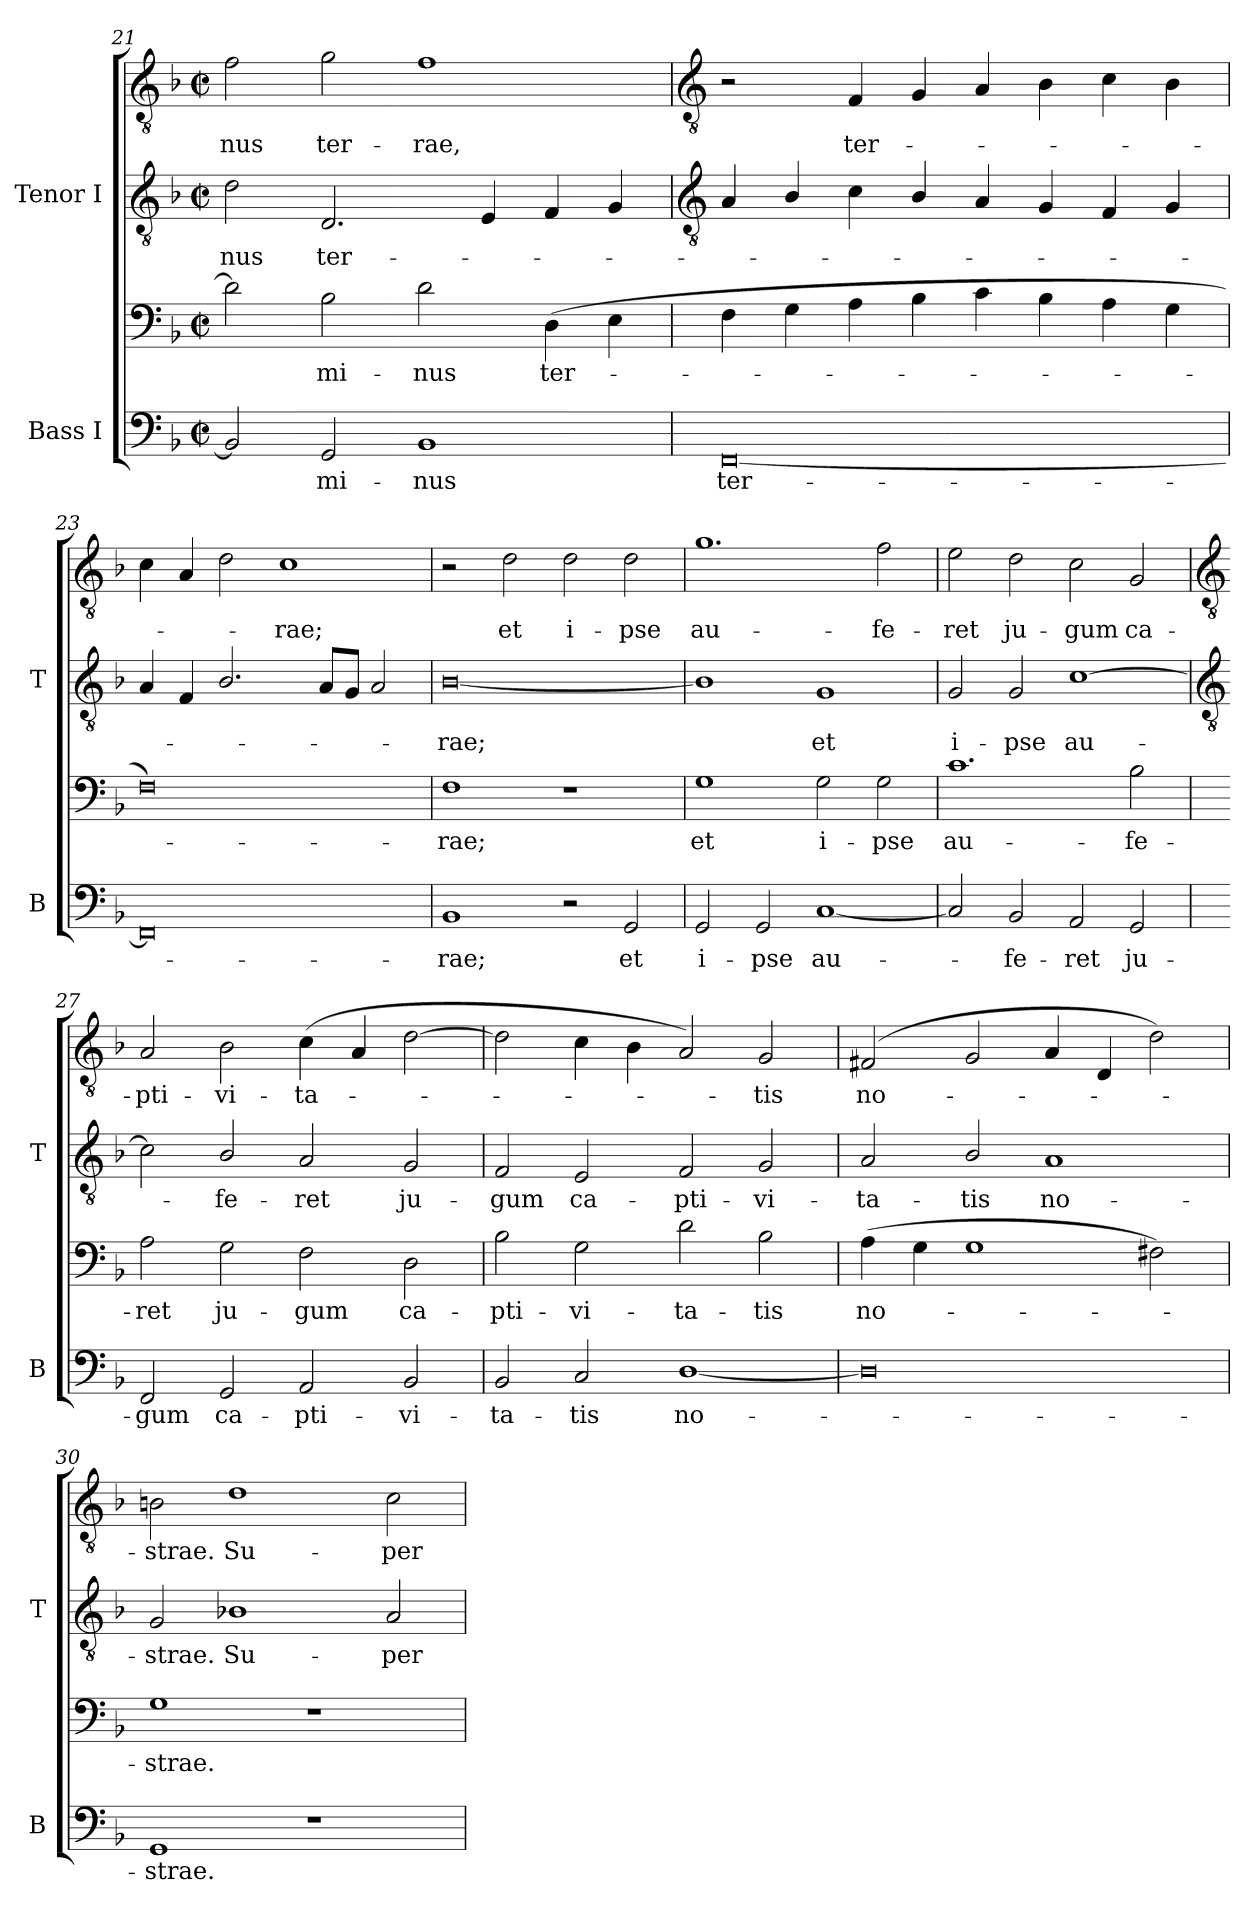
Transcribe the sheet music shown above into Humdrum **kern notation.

**kern	**text	**kern	**text	**kern	**text	**kern	**text
*part2	*part2	*part2	*part2	*part1	*part1	*part1	*part1
*staff4	*staff4	*staff3	*staff3	*staff2	*staff2	*staff1	*staff1
*I"Bass I	*	*	*	*I"Tenor I	*	*	*
*I'B	*	*	*	*I'T	*	*	*
*clefF4	*	*clefF4	*	*clefGv2	*	*clefGv2	*
*k[b-]	*	*k[b-]	*	*k[b-]	*	*k[b-]	*
*F:	*	*F:	*	*F:	*	*F:	*
*M4/2	*	*M4/2	*	*M4/2	*	*M4/2	*
*met(c|)	*	*met(c|)	*	*met(c|)	*	*met(c|)	*
=21	=21	=21	=21	=21	=21	=21	=21
!	!	!	!	!	!LO:LY:b	!	!LO:LY:b
2BB-]	.	2d]	.	2d	nus	2f	-nus
!	!LO:LY:b	!	!LO:LY:b	!	!LO:LY:b	!	!LO:LY:b
2GG	mi-	2B-	mi-	(<2.D	ter-	2g	ter-
!	!LO:LY:b	!	!LO:LY:b	!	!	!	!LO:LY:b
1BB-	-nus	2d	-nus	.	.	1f	-rae,
.	.	.	.	4E	.	.	.
!	!	!	!LO:LY:b	!	!	!	!
.	.	(>4D	ter-	4F	.	.	.
.	.	4E	.	4G	.	.	.
!!LO:LB:g=z
=22	=22	=22	=22	=22	=22	=22	=22
*	*	*	*	*clefGv2	*	*clefGv2	*
!	!LO:LY:b	!	!	!	!	!	!
[0FF	ter-	4F	.	4A	.	2r	.
.	.	4G	.	4B-/	.	.	.
!	!	!	!	!	!	!	!LO:LY:b
.	.	4A	.	4c	.	4F	ter-
.	.	4B-	.	4B-/	.	4G	.
.	.	4c	.	4A	.	4A	.
.	.	4B-	.	4G	.	4B-	.
.	.	4A	.	4F	.	4c	.
.	.	4G	.	4G	.	4B-	.
=23	=23	=23	=23	=23	=23	=23	=23
0FF]	.	0F)	.	4A	.	4c	.
.	.	.	.	4F	.	4A	.
.	.	.	.	2.B-/	.	2d)	.
!	!	!	!	!	!	!	!LO:LY:b
.	.	.	.	.	.	1c	rae;
.	.	.	.	8AL	.	.	.
.	.	.	.	8GJ	.	.	.
.	.	.	.	2A	.	.	.
=24	=24	=24	=24	=24	=24	=24	=24
!	!LO:LY:b	!	!LO:LY:b	!	!LO:LY:b	!	!
1BB-	rae;	1F	rae;	[0B-/	rae;	2r	.
!	!	!	!	!	!	!	!LO:LY:b
.	.	.	.	.	.	2d	et
!	!	!	!	!	!	!	!LO:LY:b
2r	.	1r	.	.	.	2d	i-
!	!LO:LY:b	!	!	!	!	!	!LO:LY:b
2GG	et	.	.	.	.	2d	-pse
=25	=25	=25	=25	=25	=25	=25	=25
!	!LO:LY:b	!	!LO:LY:b	!	!	!	!LO:LY:b
2GG	i-	1G	et	1B-/]	.	1.g	au-
!	!LO:LY:b	!	!	!	!	!	!
2GG	-pse	.	.	.	.	.	.
!	!LO:LY:b	!	!LO:LY:b	!	!LO:LY:b	!	!
[1C	au-	2G	i-	1G	-et	.	.
!	!	!	!LO:LY:b	!	!	!	!LO:LY:b
.	.	2G	-pse	.	.	2f	-fe-
=26	=26	=26	=26	=26	=26	=26	=26
!	!	!	!LO:LY:b	!	!LO:LY:b	!	!LO:LY:b
2C]	.	1.c	au-	2G	-i-	2e	ret
!	!LO:LY:b	!	!	!	!LO:LY:b	!	!LO:LY:b
2BB-	-fe-	.	.	2G	-pse	2d	ju-
!	!LO:LY:b	!	!	!	!LO:LY:b	!	!LO:LY:b
2AA	-ret	.	.	[1c	au-	2c	-gum
!	!LO:LY:b	!	!LO:LY:b	!	!	!	!LO:LY:b
2GG	ju-	2B-	-fe-	.	.	2G	ca-
!!LO:LB:g=z
=27	=27	=27	=27	=27	=27	=27	=27
*	*	*	*	*clefGv2	*	*clefGv2	*
!	!LO:LY:b	!	!LO:LY:b	!	!	!	!LO:LY:b
2FF	-gum	2A	-ret	2c]	.	2A	pti-
!	!LO:LY:b	!	!LO:LY:b	!	!LO:LY:b	!	!LO:LY:b
2GG	ca-	2G	ju-	2B-/	fe-	2B-	-vi-
!	!LO:LY:b	!	!LO:LY:b	!	!LO:LY:b	!	!LO:LY:b
2AA	-pti-	2F	-gum	2A	-ret	(>4c	-ta-
.	.	.	.	.	.	4A	.
!	!LO:LY:b	!	!LO:LY:b	!	!LO:LY:b	!	!
2BB-	-vi-	2D	ca-	2G	ju-	[2d	.
=28	=28	=28	=28	=28	=28	=28	=28
!	!LO:LY:b	!	!LO:LY:b	!	!LO:LY:b	!	!
2BB-	ta-	2B-	-pti-	2F	gum	2d]	.
!	!LO:LY:b	!	!LO:LY:b	!	!LO:LY:b	!	!
2C	-tis	2G	-vi-	2E	ca-	4c	.
.	.	.	.	.	.	4B-	.
!	!LO:LY:b	!	!LO:LY:b	!	!LO:LY:b	!	!
[1D/	no-	2d	-ta-	2F	-pti-	2A)	.
!	!	!	!LO:LY:b	!	!LO:LY:b	!	!LO:LY:b
.	.	2B-	-tis	2G	-vi-	2G	-tis
=29	=29	=29	=29	=29	=29	=29	=29
!	!	!	!LO:LY:b	!	!LO:LY:b	!	!LO:LY:b
0D/]	.	(>4A	no-	2A	ta-	(>2F#X	-no-
.	.	4G	.	.	.	.	.
!	!	!	!	!	!LO:LY:b	!	!
.	.	1G	.	2B-/	-tis	2G	.
!	!	!	!	!	!LO:LY:b	!	!
.	.	.	.	1A	no-	4A	.
.	.	.	.	.	.	4D	.
.	.	2F#X)	.	.	.	2d\)	.
=30	=30	=30	=30	=30	=30	=30	=30
!	!LO:LY:b	!	!LO:LY:b	!	!LO:LY:b	!	!LO:LY:b
1GG	strae.	1G	strae.	2G	strae.	2Bn	-strae.
!	!	!	!	!	!LO:LY:b	!	!LO:LY:b
.	.	.	.	1B-X/	Su-	1d	Su-
1r	.	1r	.	.	.	.	.
!	!	!	!	!	!LO:LY:b	!	!LO:LY:b
.	.	.	.	2A	-per	2c	-per
=	=	=	=	=	=	=	=
*-	*-	*-	*-	*-	*-	*-	*-
